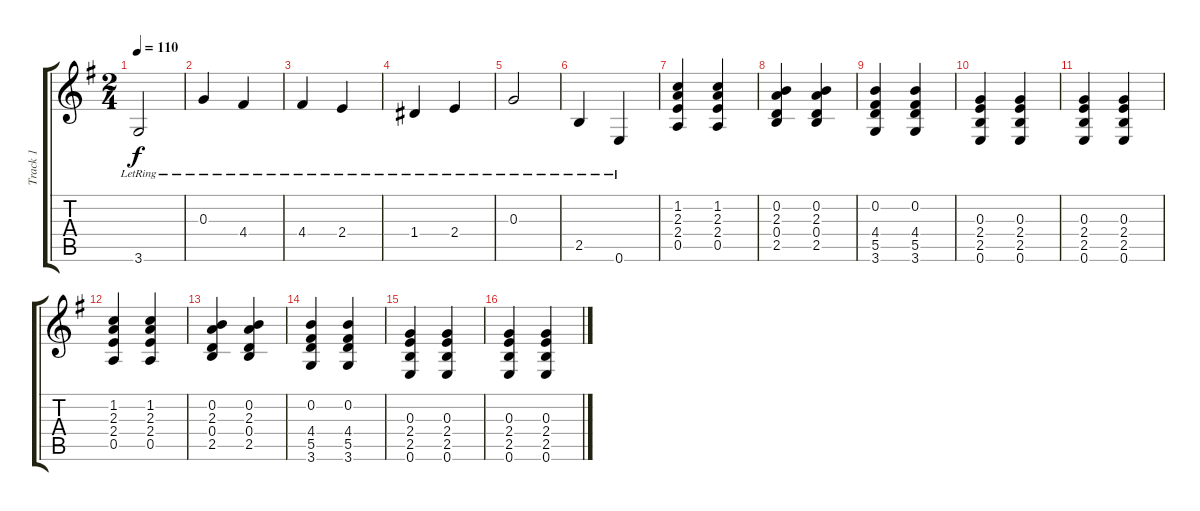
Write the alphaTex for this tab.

\track ("Track 1" "Track 1") {instrument acousticguitarnylon}
\staff {score tabs}
\tuning (E4 B3 G3 D3 A2 E2) {hide}
\ts (2 4)
\tempo 110
\clef g2
\ks g
3.6{lr}.2{dy f} |
0.3{lr}.4 4.4{lr}.4 |
4.4{lr}.4 2.4{lr}.4 |
1.4{lr}.4 2.4{lr}.4 |
0.3{lr}.2 |
2.5{lr}.4 0.6{lr}.4 |
(1.2 2.3 2.4 0.5).4 (1.2 2.3 2.4 0.5).4 |
(0.2 2.3 0.4 2.5).4 (0.2 2.3 0.4 2.5).4 |
(0.2 4.4 5.5 3.6).4 (0.2 4.4 5.5 3.6).4 |
(0.3 2.4 2.5 0.6).4 (0.3 2.4 2.5 0.6).4 |
(0.3 2.4 2.5 0.6).4 (0.3 2.4 2.5 0.6).4 |
(1.2 2.3 2.4 0.5).4 (1.2 2.3 2.4 0.5).4 |
(0.2 2.3 0.4 2.5).4 (0.2 2.3 0.4 2.5).4 |
(0.2 4.4 5.5 3.6).4 (0.2 4.4 5.5 3.6).4 |
(0.3 2.4 2.5 0.6).4 (0.3 2.4 2.5 0.6).4 |
(0.3 2.4 2.5 0.6).4 (0.3 2.4 2.5 0.6).4
